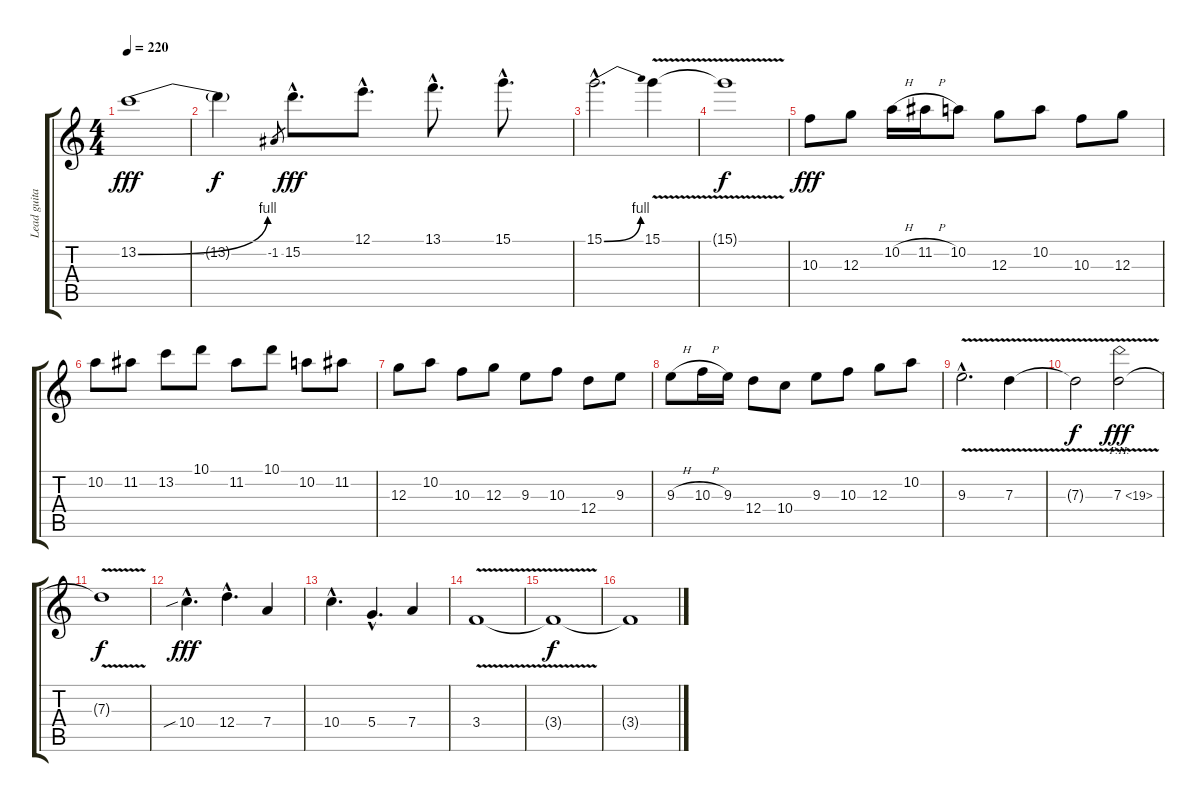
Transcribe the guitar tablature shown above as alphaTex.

\track ("Lead guitar" "Lead guita") {instrument overdrivenguitar}
\staff {score tabs}
\tuning (E4 B3 G3 D3 A2 D2) {hide}
\ts (4 4)
\tempo 220
\clef g2
\ks c
13.2{be (bend 0 0 60 4)}.1{dy fff} |
13.2{t}.4{dy f} -1.2.8{gr} 15.2{hac}.8{d dy fff} 12.1{hac}.8{d} 13.1{hac}.8{d} 15.1{hac}.8{d} |
15.1{be (bend 0 0 60 4) hac}.2{d} 15.1{v}.4 |
15.1{t}.1{dy f} |
10.3.8{dy fff} 12.3.8 10.2{h}.16 11.2{h}.16 10.2.8 12.3.8 10.2.8 10.3.8 12.3.8 |
10.2.8 11.2.8 13.2.8 10.1.8 11.2.8 10.1.8 10.2.8 11.2.8 |
12.3.8 10.2.8 10.3.8 12.3.8 9.3.8 10.3.8 12.4.8 9.3.8 |
9.3{h}.8 10.3{h}.16 9.3.16 12.4.8 10.4.8 9.3.8 10.3.8 12.3.8 10.2.8 |
9.3{v hac}.2{d} 7.3{v}.4 |
7.3{t}.2{dy f} 7.3{ph 12 v}.2{dy fff} |
7.3{t}.1{dy f} |
10.4{sib hac}.4{d dy fff} 12.4{hac}.4{d} 7.4.4 |
10.4{hac}.4{d} 5.4{hac}.4{d} 7.4.4 |
3.4{v}.1 |
3.4{t}.1{dy f volume 5} |
3.4{t}.1
